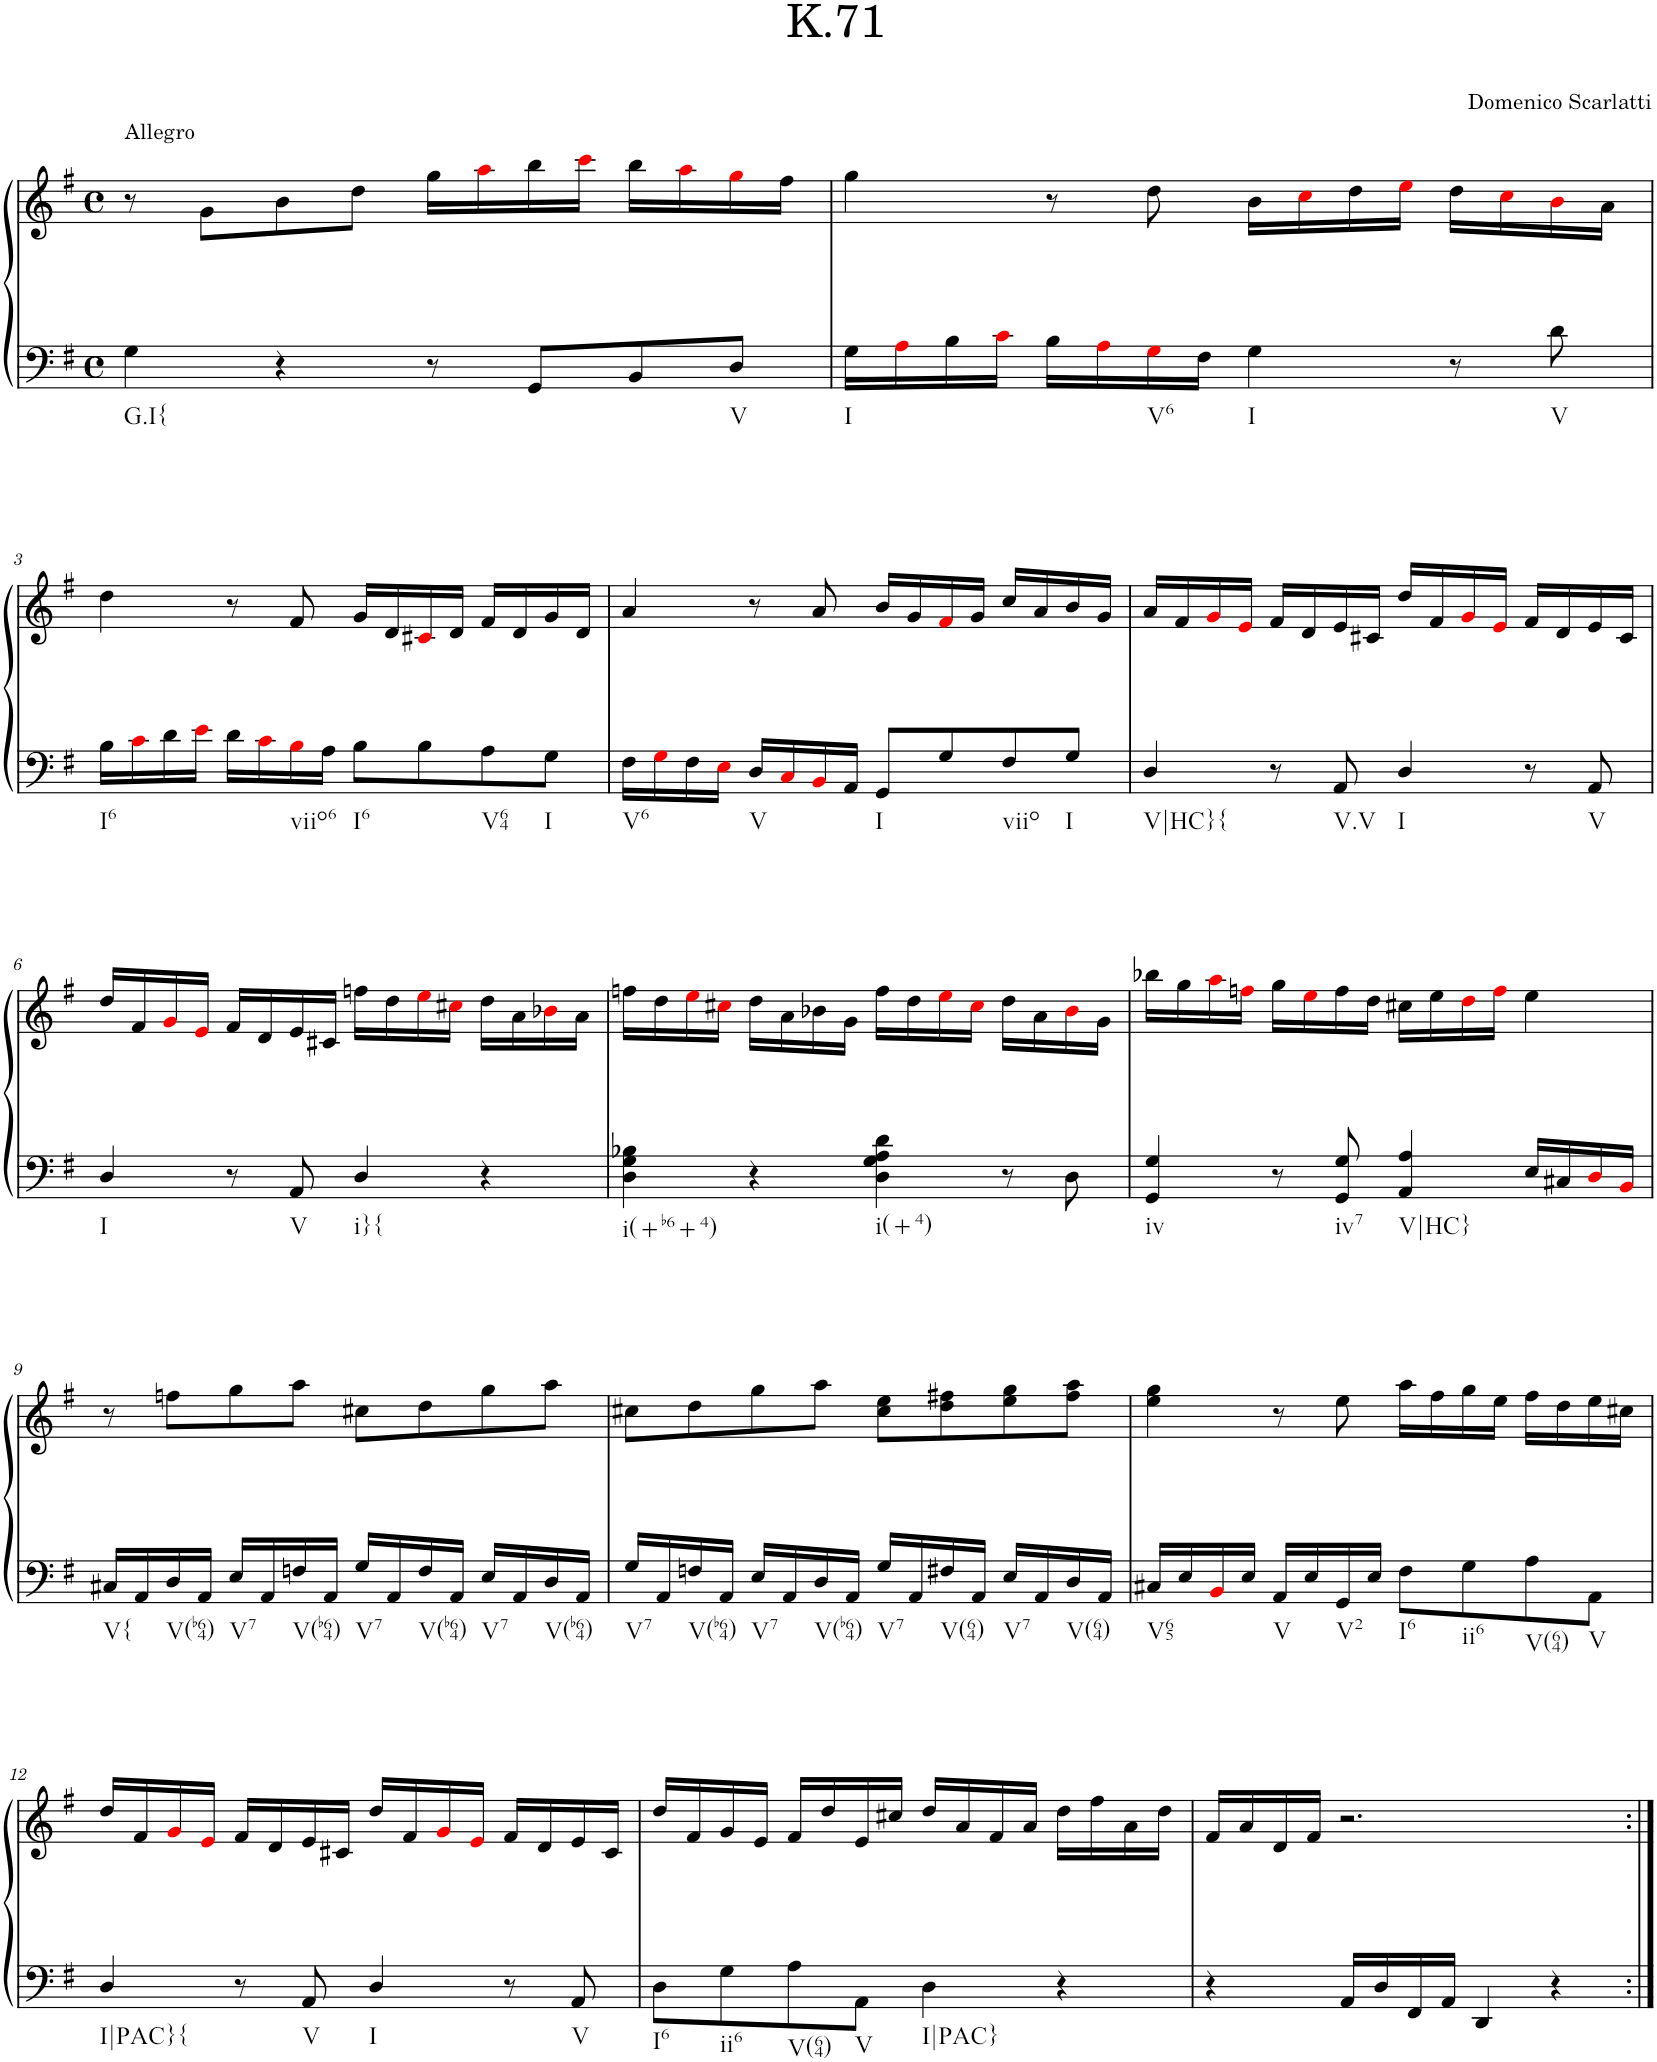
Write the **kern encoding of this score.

**kern	**kern
*part1	*part1
*staff2	*staff1
*I"Piano	*
*I'Pno.	*
*clefF4	*clefG2
*k[f#]	*k[f#]
*M4/4	*M4/4
*met(c)	*met(c)
=1	=1
!	!LO:TX:a:t=Allegro
!LO:TX:b:t=G.I{	!
4G\	8r
.	8g\L
4r	8b\
.	8dd\J
8r	16gg\LL
.	16aai\
8GG/L	16bb\
.	16ccci\JJ
8BB/	16bb\LL
.	16aai\
!LO:TX:b:t=V	!
8D/J	16ggi\
.	16ff#\JJ
=2	=2
!LO:TX:b:t=I	!
16G\LL	4gg\
16Ai\	.
16B\	.
16ci\JJ	.
16B\LL	8r
16Ai\	.
!LO:TX:b:t=V6	!
16Gi\	8dd\
16F#\JJ	.
!LO:TX:b:t=I	!
4G\	16b\LL
.	16cci\
.	16dd\
.	16eei\JJ
8r	16dd\LL
.	16cci\
!LO:TX:b:t=V	!
8d\	16bi\
.	16a\JJ
!!LO:LB:g=z
=3	=3
!LO:TX:b:t=I6	!
16B\LL	4dd\
16ci\	.
16d\	.
16ei\JJ	.
16d\LL	8r
16ci\	.
!LO:TX:b:t=viio6	!
16Bi\	8f#/
16A\JJ	.
!LO:TX:b:t=I6	!
8B\L	16g/LL
.	16d/
8B\	16c#Xi/
.	16d/JJ
!LO:TX:b:t=V64	!
8A\	16f#/LL
.	16d/
!LO:TX:b:t=I	!
8G\J	16g/
.	16d/JJ
=4	=4
!LO:TX:b:t=V6	!
16F#\LL	4a/
16Gi\	.
16F#\	.
16Ei\JJ	.
!LO:TX:b:t=V	!
16D/LL	8r
16Ci/	.
16BBi/	8a/
16AA/JJ	.
!LO:TX:b:t=I	!
8GG/L	16b/LL
.	16g/
8G/	16f#i/
.	16g/JJ
!LO:TX:b:t=viio	!
8F#/	16cc/LL
.	16a/
!LO:TX:b:t=I	!
8G/J	16b/
.	16g/JJ
=5	=5
!LO:TX:b:t=V|HC}{	!
4D/	16a/LL
.	16f#/
.	16gi/
.	16ei/JJ
8r	16f#/LL
.	16d/
!LO:TX:b:t=V.V	!
8AA/	16e/
.	16c#X/JJ
!LO:TX:b:t=I	!
4D/	16dd/LL
.	16f#/
.	16gi/
.	16ei/JJ
8r	16f#/LL
.	16d/
!LO:TX:b:t=V	!
8AA/	16e/
.	16c#/JJ
!!LO:LB:g=z
=6	=6
!LO:TX:b:t=I	!
4D/	16dd/LL
.	16f#/
.	16gi/
.	16ei/JJ
8r	16f#/LL
.	16d/
!LO:TX:b:t=V	!
8AA/	16e/
.	16c#X/JJ
!LO:TX:b:t=i}{	!
4D/	16ffn\LL
.	16dd\
.	16eei\
.	16cc#Xi\JJ
4r	16dd\LL
.	16a\
.	16b-Xi\
.	16a\JJ
=7	=7
!LO:TX:b:t=i(+b6+4)	!
4D\ 4G\ 4B-X\	16ffn\LL
.	16dd\
.	16eei\
.	16cc#Xi\JJ
4r	16dd\LL
.	16a\
.	16b-X\
.	16g\JJ
!LO:TX:b:t=i(+4)	!
4D\ 4G\ 4A\ 4d\	16ff\LL
.	16dd\
.	16eei\
.	16cc#i\JJ
8r	16dd\LL
.	16a\
8D\	16b-i\
.	16g\JJ
=8	=8
!LO:TX:b:t=iv	!
4GG/ 4G/	16bb-X\LL
.	16gg\
.	16aai\
.	16ffni\JJ
8r	16gg\LL
.	16eei\
!LO:TX:b:t=iv7	!
8GG/ 8G/	16ff\
.	16dd\JJ
!LO:TX:b:t=V|HC}	!
4AA/ 4A/	16cc#X\LL
.	16ee\
.	16ddi\
.	16ffi\JJ
16E/LL	4ee\
16C#X/	.
16Di/	.
16BBi/JJ	.
!!LO:LB:g=z
=9	=9
!LO:TX:b:t=V{	!
16C#X/LL	8r
16AA/	.
!LO:TX:b:t=V(b64)	!
16D/	8ffn\L
16AA/JJ	.
!LO:TX:b:t=V7	!
16E/LL	8gg\
16AA/	.
!LO:TX:b:t=V(b64)	!
16Fn/	8aa\J
16AA/JJ	.
!LO:TX:b:t=V7	!
16G/LL	8cc#X\L
16AA/	.
!LO:TX:b:t=V(b64)	!
16F/	8dd\
16AA/JJ	.
!LO:TX:b:t=V7	!
16E/LL	8gg\
16AA/	.
!LO:TX:b:t=V(b64)	!
16D/	8aa\J
16AA/JJ	.
=10	=10
!LO:TX:b:t=V7	!
16G/LL	8cc#X\L
16AA/	.
!LO:TX:b:t=V(b64)	!
16Fn/	8dd\
16AA/JJ	.
!LO:TX:b:t=V7	!
16E/LL	8gg\
16AA/	.
!LO:TX:b:t=V(b64)	!
16D/	8aa\J
16AA/JJ	.
!LO:TX:b:t=V7	!
16G/LL	8cc#\ 8ee\L
16AA/	.
!LO:TX:b:t=V(64)	!
16F#X/	8dd\ 8ff#X\
16AA/JJ	.
!LO:TX:b:t=V7	!
16E/LL	8ee\ 8gg\
16AA/	.
!LO:TX:b:t=V(64)	!
16D/	8ff#\ 8aa\J
16AA/JJ	.
=11	=11
!LO:TX:b:t=V65	!
16C#X/LL	4ee\ 4gg\
16E/	.
16BBi/	.
16E/JJ	.
!LO:TX:b:t=V	!
16AA/LL	8r
16E/	.
!LO:TX:b:t=V2	!
16GG/	8ee\
16E/JJ	.
!LO:TX:b:t=I6	!
8F#\L	16aa\LL
.	16ff#\
!LO:TX:b:t=ii6	!
8G\	16gg\
.	16ee\JJ
!LO:TX:b:t=V(64)	!
8A\	16ff#\LL
.	16dd\
!LO:TX:b:t=V	!
8AA\J	16ee\
.	16cc#X\JJ
!!LO:LB:g=z
=12	=12
!LO:TX:b:t=I|PAC}{	!
4D/	16dd/LL
.	16f#/
.	16gi/
.	16ei/JJ
8r	16f#/LL
.	16d/
!LO:TX:b:t=V	!
8AA/	16e/
.	16c#X/JJ
!LO:TX:b:t=I	!
4D/	16dd/LL
.	16f#/
.	16gi/
.	16ei/JJ
8r	16f#/LL
.	16d/
!LO:TX:b:t=V	!
8AA/	16e/
.	16c#/JJ
=13	=13
!LO:TX:b:t=I6	!
8D\L	16dd/LL
.	16f#/
!LO:TX:b:t=ii6	!
8G\	16g/
.	16e/JJ
!LO:TX:b:t=V(64)	!
8A\	16f#/LL
.	16dd/
!LO:TX:b:t=V	!
8AA\J	16e/
.	16cc#X/JJ
!LO:TX:b:t=I|PAC}	!
4D\	16dd/LL
.	16a/
.	16f#/
.	16a/JJ
4r	16dd\LL
.	16ff#\
.	16a\
.	16dd\JJ
=14	=14
4r	16f#/LL
.	16a/
.	16d/
.	16f#/JJ
16AA/LL	2.r
16D/	.
16FF#/	.
16AA/JJ	.
4DD/	.
4r	.
=:|!	=:|!
*-	*-
